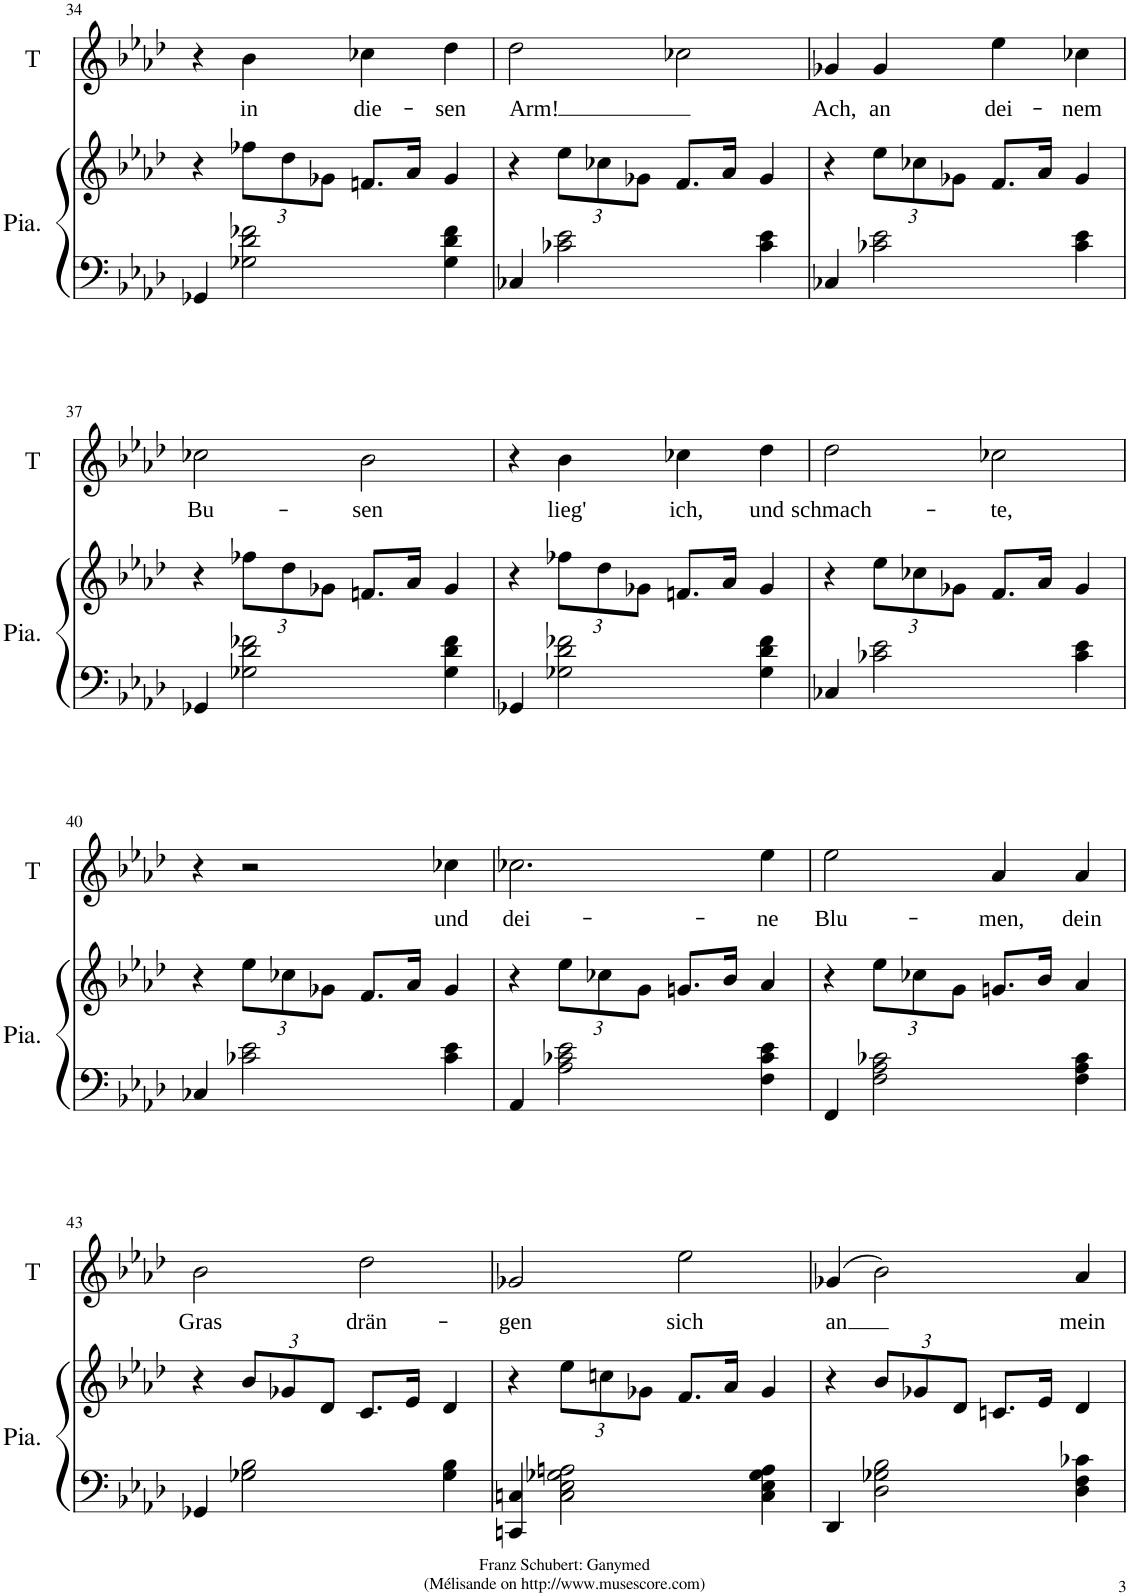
**kern	**kern	**kern	**text
*part2	*part2	*part1	*part1
*staff3	*staff2	*staff1	*staff1
*I"Piano	*	*I"Flute	*
*I'Pia.	*	*	*
!!LO:PB:g=z
*clefF4	*clefG2	*clefG2	*
*k[b-e-a-d-]	*k[b-e-a-d-]	*k[b-e-a-d-]	*
*M4/4	*M4/4	*M4/4	*
=34	=34	=34	=34
4GG-X/	4r	4r	.
*	*Xbrackettup	*	*
!	!	!	!LO:LY:b
2G-X\ 2d-\ 2f-X\	12ff-X\L	4b-\	in
.	12dd-\	.	.
.	12g-X\J	.	.
!	!	!	!LO:LY:b
.	8.fn/L	4cc-X\	die-
.	16a-/Jk	.	.
!	!	!	!LO:LY:b
4G-\ 4d-\ 4f-\	4g-/	4dd-\	-sen
=35	=35	=35	=35
!	!	!	!LO:LY:b
4C-X/	4r	2dd-\	Arm!
2c-X\ 2e-\	12ee-\L	.	.
.	12cc-X\	.	.
.	12g-X\J	.	.
.	8.f/L	2cc-X\	.
.	16a-/Jk	.	.
4c-\ 4e-\	4g-/	.	.
=36	=36	=36	=36
!	!	!	!LO:LY:b
4C-X/	4r	4g-X/	Ach,
!	!	!	!LO:LY:b
2c-X\ 2e-\	12ee-\L	4g-/	an
.	12cc-X\	.	.
.	12g-X\J	.	.
!	!	!	!LO:LY:b
.	8.f/L	4ee-\	dei-
.	16a-/Jk	.	.
!	!	!	!LO:LY:b
4c-\ 4e-\	4g-/	4cc-X\	-nem
!!LO:LB:g=z
=37	=37	=37	=37
!	!	!	!LO:LY:b
4GG-X/	4r	2cc-X\	Bu-
2G-X\ 2d-\ 2f-X\	12ff-X\L	.	.
.	12dd-\	.	.
.	12g-X\J	.	.
!	!	!	!LO:LY:b
.	8.fn/L	2b-\	-sen
.	16a-/Jk	.	.
4G-\ 4d-\ 4f-\	4g-/	.	.
=38	=38	=38	=38
4GG-X/	4r	4r	.
!	!	!	!LO:LY:b
2G-X\ 2d-\ 2f-X\	12ff-X\L	4b-\	lieg'
.	12dd-\	.	.
.	12g-X\J	.	.
!	!	!	!LO:LY:b
.	8.fn/L	4cc-X\	ich,
.	16a-/Jk	.	.
!	!	!	!LO:LY:b
4G-\ 4d-\ 4f-\	4g-/	4dd-\	und
=39	=39	=39	=39
!	!	!	!LO:LY:b
4C-X/	4r	2dd-\	schmach-
2c-X\ 2e-\	12ee-\L	.	.
.	12cc-X\	.	.
.	12g-X\J	.	.
!	!	!	!LO:LY:b
.	8.f/L	2cc-X\	-te,
.	16a-/Jk	.	.
4c-\ 4e-\	4g-/	.	.
!!LO:LB:g=z
=40	=40	=40	=40
4C-X/	4r	4r	.
2c-X\ 2e-\	12ee-\L	2r	.
.	12cc-X\	.	.
.	12g-X\J	.	.
.	8.f/L	.	.
.	16a-/Jk	.	.
!	!	!	!LO:LY:b
4c-\ 4e-\	4g-/	4cc-X\	und
=41	=41	=41	=41
!	!	!	!LO:LY:b
4AA-/	4r	2.cc-X\	dei-
2A-\ 2c-X\ 2e-\	12ee-\L	.	.
.	12cc-X\	.	.
.	12g\J	.	.
.	8.gn/L	.	.
.	16b-/Jk	.	.
!	!	!	!LO:LY:b
4F\ 4c-\ 4e-\	4a-/	4ee-\	-ne
=42	=42	=42	=42
!	!	!	!LO:LY:b
4FF/	4r	2ee-\	Blu-
2F\ 2A-\ 2c-X\	12ee-\L	.	.
.	12cc-X\	.	.
.	12g\J	.	.
!	!	!	!LO:LY:b
.	8.gn/L	4a-/	-men,
.	16b-/Jk	.	.
!	!	!	!LO:LY:b
4F\ 4A-\ 4c-\	4a-/	4a-/	dein
!!LO:LB:g=z
=43	=43	=43	=43
!	!	!	!LO:LY:b
4GG-X/	4r	2b-\	Gras
2G-X\ 2B-\	12b-/L	.	.
.	12g-X/	.	.
.	12d-/J	.	.
!	!	!	!LO:LY:b
.	8.c/L	2dd-\	drän-
.	16e-/Jk	.	.
4G-\ 4B-\	4d-/	.	.
=44	=44	=44	=44
!	!	!	!LO:LY:b
4CCn/ 4Cn/	4r	2g-X/	-gen
2C\ 2E-\ 2G-X\ 2An\	12ee-\L	.	.
.	12ccn\	.	.
.	12g-X\J	.	.
!	!	!	!LO:LY:b
.	8.f/L	2ee-\	sich
.	16a-/Jk	.	.
4C\ 4E-\ 4G-\ 4A\	4g-/	.	.
=45	=45	=45	=45
!	!	!	!LO:LY:b
4DD-/	4r	(4g-X/	an
2D-\ 2G-X\ 2B-\	12b-/L	2b-\)	.
.	12g-X/	.	.
.	12d-/J	.	.
.	8.cn/L	.	.
.	16e-/Jk	.	.
!	!	!	!LO:LY:b
4D-\ 4F\ 4c-X\	4d-/	4a-/	mein
=	=	=	=
*-	*-	*-	*-
